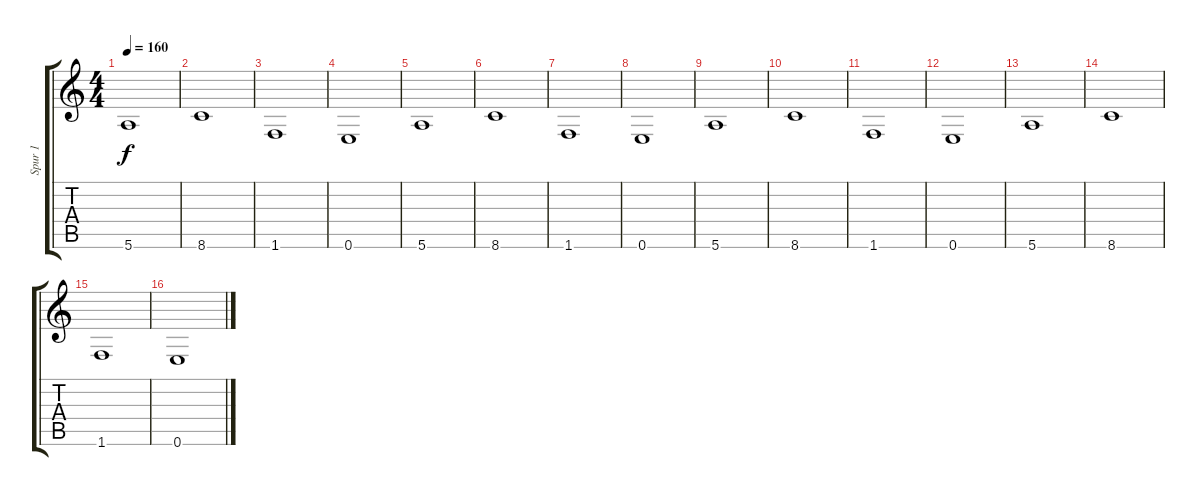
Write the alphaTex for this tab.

\track ("Spur 1" "Spur 1") {instrument acousticguitarsteel}
\staff {score tabs}
\tuning (E4 B3 G3 D3 A2 E2) {hide}
\ts (4 4)
\tempo 160
\clef g2
\ks c
5.6.1{dy f volume 12 instrument brasssection} |
8.6.1 |
1.6.1 |
0.6.1 |
5.6.1{volume 12 instrument brasssection} |
8.6.1 |
1.6.1 |
0.6.1 |
5.6.1{volume 8 instrument brasssection} |
8.6.1 |
1.6.1 |
0.6.1 |
5.6.1 |
8.6.1 |
1.6.1 |
0.6.1
